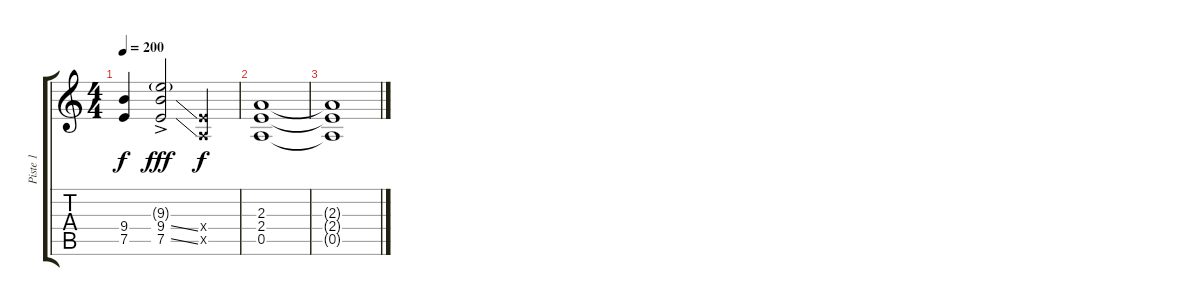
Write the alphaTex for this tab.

\track ("Piste 1" "Piste 1") {instrument acousticguitarsteel}
\staff {score tabs}
\tuning (E4 B3 G3 D3 A2 E2) {hide}
\ts (4 4)
\tempo 200
\clef g2
\ks c
(9.4{t} 7.5{t}).4{dy f} (9.3{g} 9.4{ss} 7.5{ss ac}).2{dy fff} (2.4{x} 0.5{x}).4{dy f} |
(2.3 2.4 0.5).1 |
(2.3{t} 2.4{t} 0.5{t}).1
